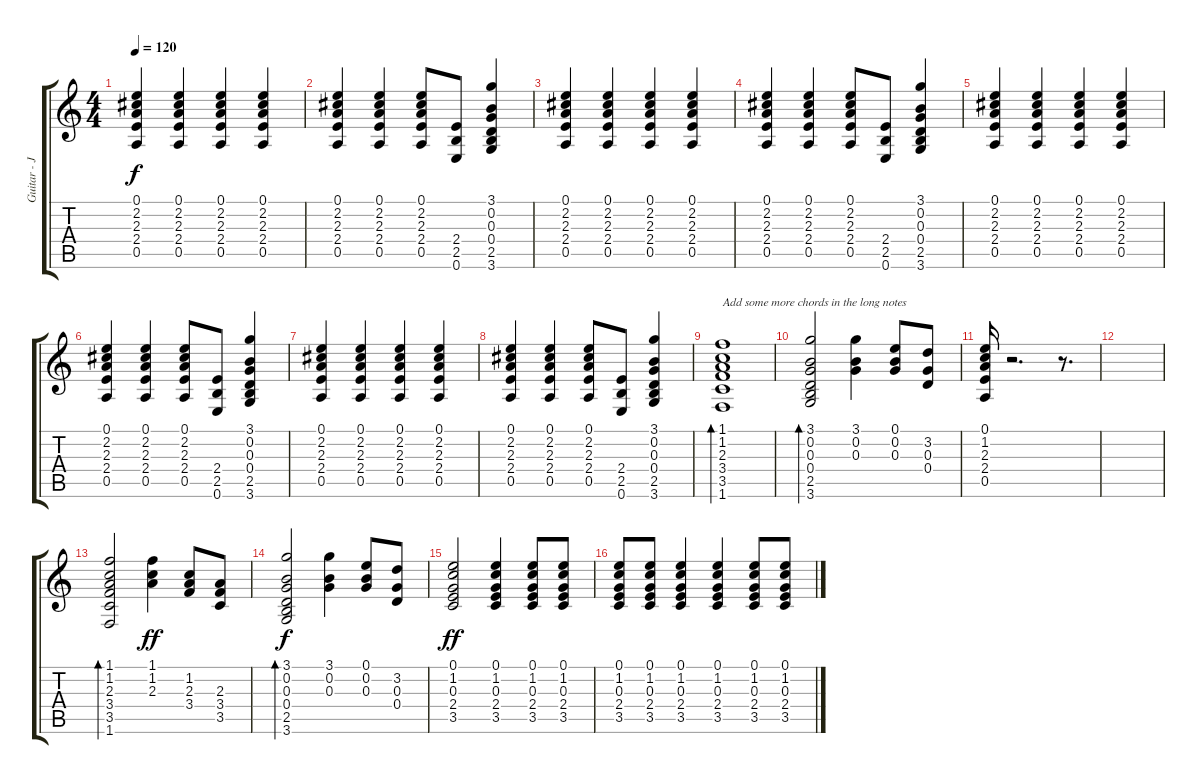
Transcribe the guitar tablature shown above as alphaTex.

\track ("Guitar - Jerry Harrison" "Guitar - J") {instrument acousticguitarsteel}
\staff {score tabs}
\tuning (E4 B3 G3 D3 A2 E2) {hide}
\ts (4 4)
\tempo 120
\clef g2
\ks c
(0.1 2.2 2.3 2.4 0.5).4{dy f} (0.1 2.2 2.3 2.4 0.5).4 (0.1 2.2 2.3 2.4 0.5).4 (0.1 2.2 2.3 2.4 0.5).4 |
(0.1 2.2 2.3 2.4 0.5).4 (0.1 2.2 2.3 2.4 0.5).4 (0.1 2.2 2.3 2.4 0.5).8 (2.4 2.5 0.6).8 (3.1 0.2 0.3 0.4 2.5 3.6).4 |
(0.1 2.2 2.3 2.4 0.5).4 (0.1 2.2 2.3 2.4 0.5).4 (0.1 2.2 2.3 2.4 0.5).4 (0.1 2.2 2.3 2.4 0.5).4 |
(0.1 2.2 2.3 2.4 0.5).4 (0.1 2.2 2.3 2.4 0.5).4 (0.1 2.2 2.3 2.4 0.5).8 (2.4 2.5 0.6).8 (3.1 0.2 0.3 0.4 2.5 3.6).4 |
(0.1 2.2 2.3 2.4 0.5).4 (0.1 2.2 2.3 2.4 0.5).4 (0.1 2.2 2.3 2.4 0.5).4 (0.1 2.2 2.3 2.4 0.5).4 |
(0.1 2.2 2.3 2.4 0.5).4 (0.1 2.2 2.3 2.4 0.5).4 (0.1 2.2 2.3 2.4 0.5).8 (2.4 2.5 0.6).8 (3.1 0.2 0.3 0.4 2.5 3.6).4 |
(0.1 2.2 2.3 2.4 0.5).4 (0.1 2.2 2.3 2.4 0.5).4 (0.1 2.2 2.3 2.4 0.5).4 (0.1 2.2 2.3 2.4 0.5).4 |
(0.1 2.2 2.3 2.4 0.5).4 (0.1 2.2 2.3 2.4 0.5).4 (0.1 2.2 2.3 2.4 0.5).8 (2.4 2.5 0.6).8 (3.1 0.2 0.3 0.4 2.5 3.6).4 |
(1.1 1.2 2.3 3.4 3.5 1.6).1{bd 120 txt "Add some more chords in the long notes"} |
(3.1 0.2 0.3 0.4 2.5 3.6).2{bd 60} (3.1 0.2 0.3).4 (0.1 0.2 0.3).8 (3.2 0.3 0.4).8 |
(0.1 1.2 2.3 2.4 0.5).16 r.2{d} r.8{d} |
|
(1.1 1.2 2.3 3.4 3.5 1.6).2{bd 120} (1.1 1.2 2.3).4{dy ff} (1.2 2.3 3.4).8 (2.3 3.4 3.5).8 |
(3.1 0.2 0.3 0.4 2.5 3.6).2{bd 60 dy f} (3.1 0.2 0.3).4 (0.1 0.2 0.3).8 (3.2 0.3 0.4).8 |
(0.1 1.2 0.3 2.4 3.5).2{dy ff} (0.1 1.2 0.3 2.4 3.5).4 (0.1 1.2 0.3 2.4 3.5).8 (0.1 1.2 0.3 2.4 3.5).8 |
(0.1 1.2 0.3 2.4 3.5).8 (0.1 1.2 0.3 2.4 3.5).8 (0.1 1.2 0.3 2.4 3.5).4 (0.1 1.2 0.3 2.4 3.5).4 (0.1 1.2 0.3 2.4 3.5).8 (0.1 1.2 0.3 2.4 3.5).8
